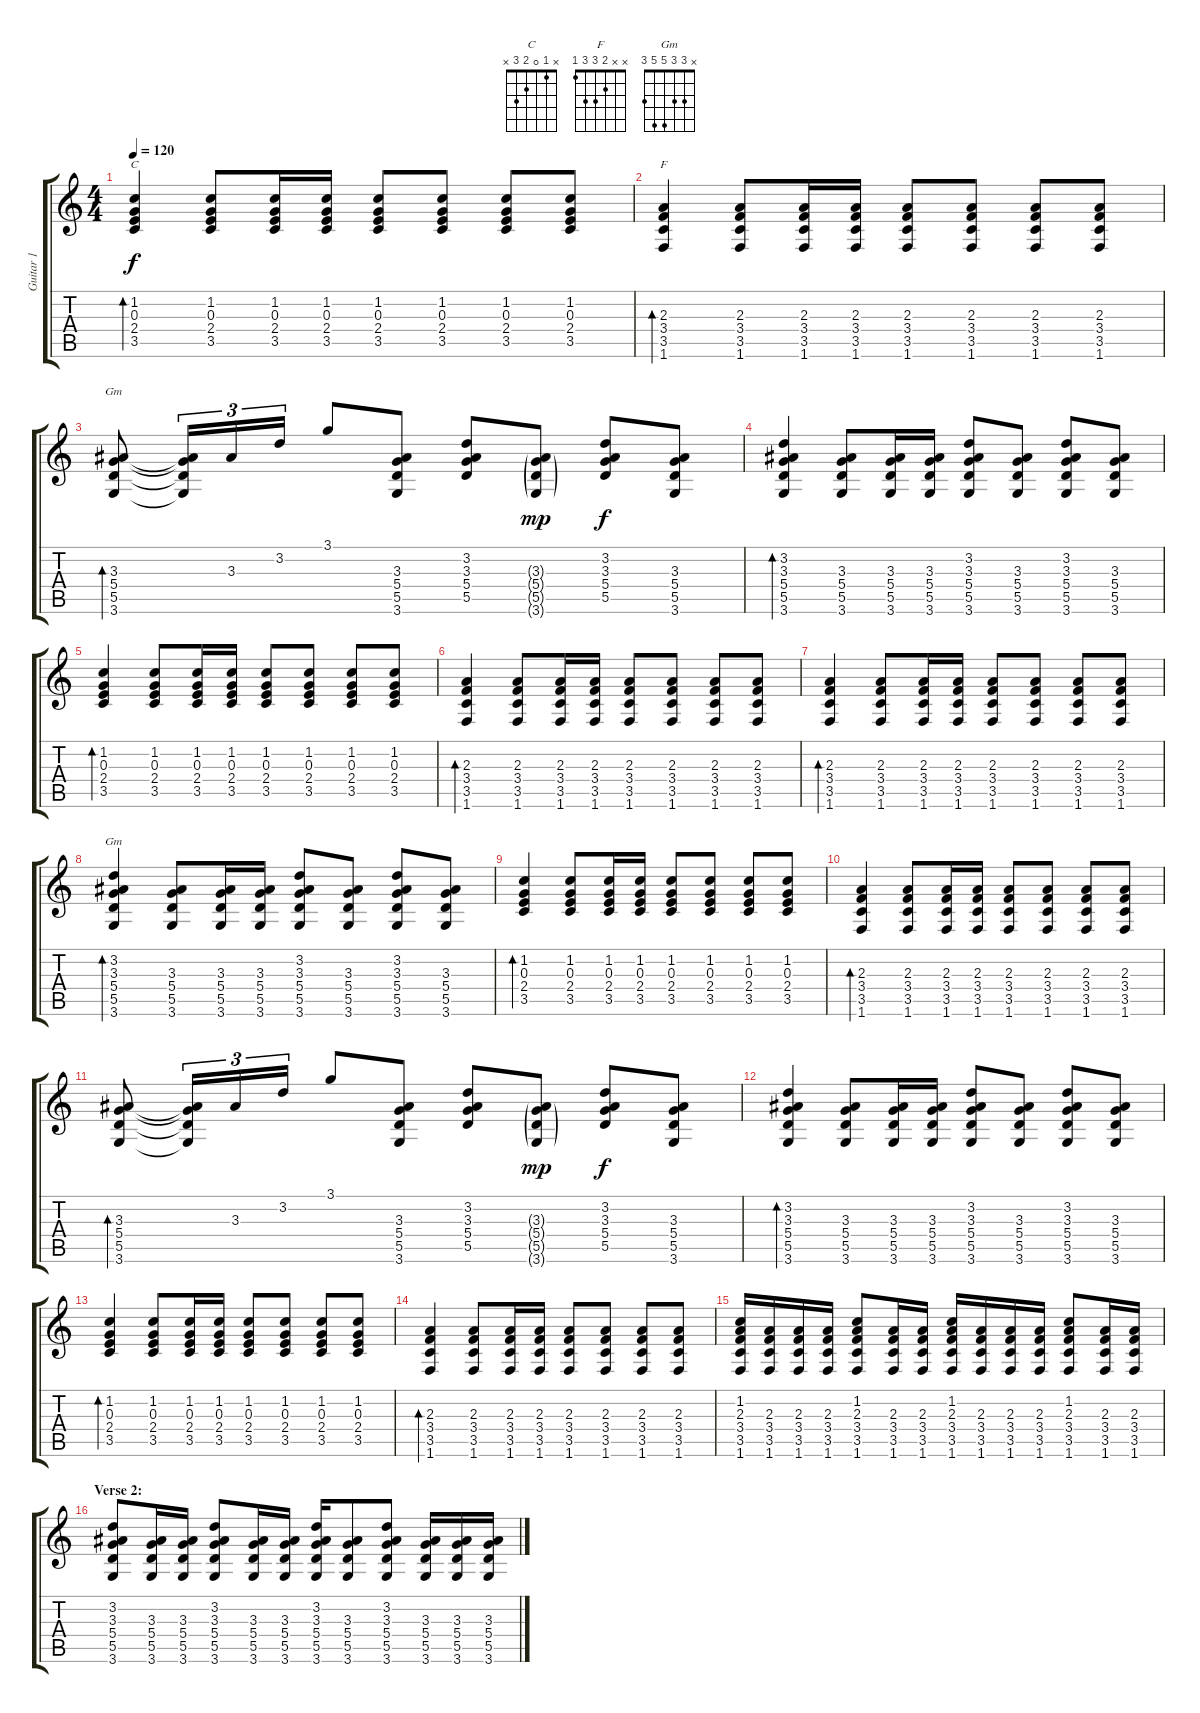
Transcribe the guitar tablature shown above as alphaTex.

\track ("Guitar 1" "Guitar 1") {instrument acousticguitarsteel}
\staff {score tabs}
\tuning (E4 B3 G3 D3 A2 E2) {hide}
\chord ("C" x 1 0 2 3 x)
\chord ("F" x x 2 3 3 1)
\chord ("Gm" x x 3 5 5 3)
\chord ("Gm" x 3 3 5 5 3)
\ts (4 4)
\tempo 120
\clef g2
\ks c
(1.2 0.3 2.4 3.5).4{bd 240 ch "C" dy f} (1.2 0.3 2.4 3.5).8 (1.2 0.3 2.4 3.5).16 (1.2 0.3 2.4 3.5).16 (1.2 0.3 2.4 3.5).8 (1.2 0.3 2.4 3.5).8 (1.2 0.3 2.4 3.5).8 (1.2 0.3 2.4 3.5).8 |
(2.3 3.4 3.5 1.6).4{bd 240 ch "F"} (2.3 3.4 3.5 1.6).8 (2.3 3.4 3.5 1.6).16 (2.3 3.4 3.5 1.6).16 (2.3 3.4 3.5 1.6).8 (2.3 3.4 3.5 1.6).8 (2.3 3.4 3.5 1.6).8 (2.3 3.4 3.5 1.6).8 |
(3.3 5.4 5.5 3.6).8{bd 120 ch "Gm"} (3.3{t} 5.4{t} 5.5{t} 3.6{t}).16{tu (3 2)} 3.3.16{tu (3 2)} 3.2.16{tu (3 2)} 3.1.8 (3.3 5.4 5.5 3.6).8 (3.2 3.3 5.4 5.5).8 (3.3{g} 5.4{g} 5.5{g} 3.6{g}).8{dy mp} (3.2 3.3 5.4 5.5).8{dy f} (3.3 5.4 5.5 3.6).8 |
(3.2 3.3 5.4 5.5 3.6).4{bd 120} (3.3 5.4 5.5 3.6).8 (3.3 5.4 5.5 3.6).16 (3.3 5.4 5.5 3.6).16 (3.2 3.3 5.4 5.5 3.6).8 (3.3 5.4 5.5 3.6).8 (3.2 3.3 5.4 5.5 3.6).8 (3.3 5.4 5.5 3.6).8 |
(1.2 0.3 2.4 3.5).4{bd 240} (1.2 0.3 2.4 3.5).8 (1.2 0.3 2.4 3.5).16 (1.2 0.3 2.4 3.5).16 (1.2 0.3 2.4 3.5).8 (1.2 0.3 2.4 3.5).8 (1.2 0.3 2.4 3.5).8 (1.2 0.3 2.4 3.5).8 |
(2.3 3.4 3.5 1.6).4{bd 240} (2.3 3.4 3.5 1.6).8 (2.3 3.4 3.5 1.6).16 (2.3 3.4 3.5 1.6).16 (2.3 3.4 3.5 1.6).8 (2.3 3.4 3.5 1.6).8 (2.3 3.4 3.5 1.6).8 (2.3 3.4 3.5 1.6).8 |
(2.3 3.4 3.5 1.6).4{bd 240} (2.3 3.4 3.5 1.6).8 (2.3 3.4 3.5 1.6).16 (2.3 3.4 3.5 1.6).16 (2.3 3.4 3.5 1.6).8 (2.3 3.4 3.5 1.6).8 (2.3 3.4 3.5 1.6).8 (2.3 3.4 3.5 1.6).8 |
(3.2 3.3 5.4 5.5 3.6).4{bd 120 ch "Gm"} (3.3 5.4 5.5 3.6).8 (3.3 5.4 5.5 3.6).16 (3.3 5.4 5.5 3.6).16 (3.2 3.3 5.4 5.5 3.6).8 (3.3 5.4 5.5 3.6).8 (3.2 3.3 5.4 5.5 3.6).8 (3.3 5.4 5.5 3.6).8 |
(1.2 0.3 2.4 3.5).4{bd 240} (1.2 0.3 2.4 3.5).8 (1.2 0.3 2.4 3.5).16 (1.2 0.3 2.4 3.5).16 (1.2 0.3 2.4 3.5).8 (1.2 0.3 2.4 3.5).8 (1.2 0.3 2.4 3.5).8 (1.2 0.3 2.4 3.5).8 |
(2.3 3.4 3.5 1.6).4{bd 240} (2.3 3.4 3.5 1.6).8 (2.3 3.4 3.5 1.6).16 (2.3 3.4 3.5 1.6).16 (2.3 3.4 3.5 1.6).8 (2.3 3.4 3.5 1.6).8 (2.3 3.4 3.5 1.6).8 (2.3 3.4 3.5 1.6).8 |
(3.3 5.4 5.5 3.6).8{bd 120} (3.3{t} 5.4{t} 5.5{t} 3.6{t}).16{tu (3 2)} 3.3.16{tu (3 2)} 3.2.16{tu (3 2)} 3.1.8 (3.3 5.4 5.5 3.6).8 (3.2 3.3 5.4 5.5).8 (3.3{g} 5.4{g} 5.5{g} 3.6{g}).8{dy mp} (3.2 3.3 5.4 5.5).8{dy f} (3.3 5.4 5.5 3.6).8 |
(3.2 3.3 5.4 5.5 3.6).4{bd 120} (3.3 5.4 5.5 3.6).8 (3.3 5.4 5.5 3.6).16 (3.3 5.4 5.5 3.6).16 (3.2 3.3 5.4 5.5 3.6).8 (3.3 5.4 5.5 3.6).8 (3.2 3.3 5.4 5.5 3.6).8 (3.3 5.4 5.5 3.6).8 |
(1.2 0.3 2.4 3.5).4{bd 240} (1.2 0.3 2.4 3.5).8 (1.2 0.3 2.4 3.5).16 (1.2 0.3 2.4 3.5).16 (1.2 0.3 2.4 3.5).8 (1.2 0.3 2.4 3.5).8 (1.2 0.3 2.4 3.5).8 (1.2 0.3 2.4 3.5).8 |
(2.3 3.4 3.5 1.6).4{bd 240} (2.3 3.4 3.5 1.6).8 (2.3 3.4 3.5 1.6).16 (2.3 3.4 3.5 1.6).16 (2.3 3.4 3.5 1.6).8 (2.3 3.4 3.5 1.6).8 (2.3 3.4 3.5 1.6).8 (2.3 3.4 3.5 1.6).8 |
(1.2 2.3 3.4 3.5 1.6).16 (2.3 3.4 3.5 1.6).16 (2.3 3.4 3.5 1.6).16 (2.3 3.4 3.5 1.6).16 (1.2 2.3 3.4 3.5 1.6).8 (2.3 3.4 3.5 1.6).16 (2.3 3.4 3.5 1.6).16 (1.2 2.3 3.4 3.5 1.6).16 (2.3 3.4 3.5 1.6).16 (2.3 3.4 3.5 1.6).16 (2.3 3.4 3.5 1.6).16 (1.2 2.3 3.4 3.5 1.6).8 (2.3 3.4 3.5 1.6).16 (2.3 3.4 3.5 1.6).16 |
\section ("" "Verse 2:")
(3.2 3.3 5.4 5.5 3.6).8 (3.3 5.4 5.5 3.6).16 (3.3 5.4 5.5 3.6).16 (3.2 3.3 5.4 5.5 3.6).8 (3.3 5.4 5.5 3.6).16 (3.3 5.4 5.5 3.6).16 (3.2 3.3 5.4 5.5 3.6).16 (3.3 5.4 5.5 3.6).8 (3.2 3.3 5.4 5.5 3.6).8 (3.3 5.4 5.5 3.6).16 (3.3 5.4 5.5 3.6).16 (3.3 5.4 5.5 3.6).16
